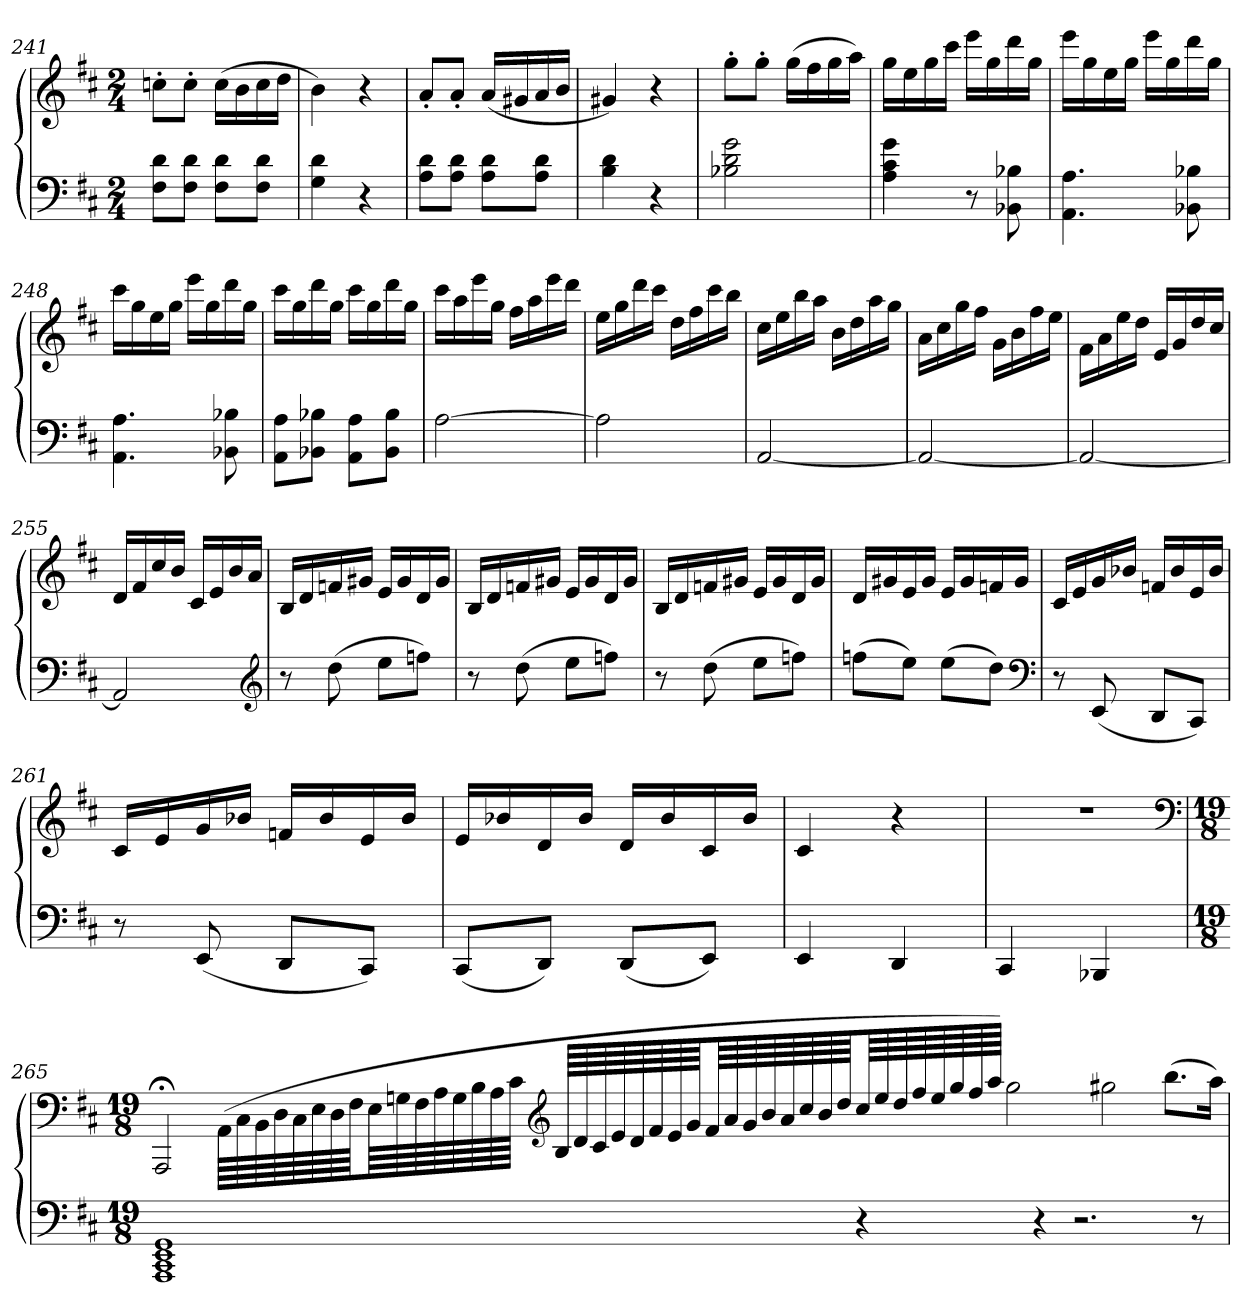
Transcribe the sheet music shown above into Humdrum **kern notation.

**kern	**kern
*part1	*part1
*staff2	*staff1
*clefF4	*clefG2
*k[f#c#]	*k[f#c#]
*M2/4	*M2/4
=241	=241
8F# 8dL	8ccn'L
8F# 8dJ	8cc'J
8F# 8dL	(16ccLL
.	16b
8F# 8dJ	16cc
.	16ddJJ
=242	=242
4G 4d	4b)
4r	4r
=243	=243
8A 8dL	8a'L
8A 8dJ	8a'J
8A 8dL	(16aLL
.	16g#X
8A 8dJ	16a
.	16bJJ
=244	=244
4B 4d	4g#X)
4r	4r
=245	=245
2B-X 2d 2g	8gg'L
.	8gg'J
.	(16ggLL
.	16ff#
.	16gg
.	16aaJJ)
=246	=246
4A 4c# 4g	16ggLL
.	16ee
.	16gg
.	16ccc#JJ
8r	16eeeLL
.	16gg
8BB-X 8B-X	16ddd
.	16ggJJ
=247	=247
4.AA 4.A	16eeeLL
.	16gg
.	16ee
.	16ggJJ
.	16eeeLL
.	16gg
8BB-X 8B-X	16ddd
.	16ggJJ
=248	=248
4.AA 4.A	16ccc#LL
.	16gg
.	16ee
.	16ggJJ
.	16eeeLL
.	16gg
8BB-X 8B-X	16ddd
.	16ggJJ
=249	=249
8AA 8AL	16ccc#LL
.	16gg
8BB-X 8B-XJ	16ddd
.	16ggJJ
8AA 8AL	16ccc#LL
.	16gg
8BB- 8B-J	16ddd
.	16ggJJ
=250	=250
[2A	16ccc#LL
.	16aa
.	16eee
.	16ggJJ
.	16ff#LL
.	16aa
.	16eee
.	16dddJJ
=251	=251
2A]	16eeLL
.	16gg
.	16ddd
.	16ccc#JJ
.	16ddLL
.	16ff#
.	16ccc#
.	16bbJJ
=252	=252
[2AA	16cc#LL
.	16ee
.	16bb
.	16aaJJ
.	16bLL
.	16dd
.	16aa
.	16ggJJ
=253	=253
2AA_	16aLL
.	16cc#
.	16gg
.	16ff#JJ
.	16gLL
.	16b
.	16ff#
.	16eeJJ
=254	=254
2AA_	16f#LL
.	16a
.	16ee
.	16ddJJ
.	16eLL
.	16g
.	16dd
.	16cc#JJ
=255	=255
2AA]	16dLL
.	16f#
.	16cc#
.	16bJJ
.	16c#LL
.	16e
.	16b
.	16aJJ
*clefG2	*
=256	=256
8r	16BLL
.	16d
(8dd	16fn
.	16g#XJJ
8eeL	16eLL
.	16g#
8ffnJ)	16d
.	16g#JJ
=257	=257
8r	16BLL
.	16d
(8dd	16fn
.	16g#XJJ
8eeL	16eLL
.	16g#
8ffnJ)	16d
.	16g#JJ
=258	=258
8r	16BLL
.	16d
(8dd	16fn
.	16g#XJJ
8eeL	16eLL
.	16g#
8ffnJ)	16d
.	16g#JJ
=259	=259
(8ffnL	16dLL
.	16g#X
8eeJ)	16e
.	16g#JJ
(8eeL	16eLL
.	16g#
8ddJ)	16fn
.	16g#JJ
*clefF4	*
=260	=260
8r	16c#LL
.	16e
(8EE	16g
.	16b-XJJ
8DDL	16fnLL
.	16b-
8CC#J)	16e
.	16b-JJ
=261	=261
8r	16c#LL
.	16e
(8EE	16g
.	16b-XJJ
8DDL	16fnLL
.	16b-
8CC#J)	16e
.	16b-JJ
=262	=262
(8CC#L	16eLL
.	16b-X
8DDJ)	16d
.	16b-JJ
(8DDL	16dLL
.	16b-
8EEJ)	16c#
.	16b-JJ
=263	=263
4EE	4c#
4DD	4r
=264	=264
4CC#	2r
4BBB-X	.
*	*clefF4
=265	=265
*M19/8	*M19/8
1AAA 1CC# 1EE 1GG	2AAA;<
.	(64AALLLL
.	64C#
.	64BB
.	64D
.	64C#
.	64E
.	64D
.	64F#JJJ
.	64ELLL
.	64Gn
.	64F#
.	64A
.	64G
.	64B
.	64A
.	64c#JJJJ
*	*clefG2
.	64BLLLL
.	64d
.	64c#
.	64e
.	64d
.	64f#
.	64e
.	64gJJJ
.	64f#LLL
.	64a
.	64g
.	64b
.	64a
.	64cc#
.	64b
.	64ddJJJ
4r	64cc#LLL
.	64ee
.	64dd
.	64ff#
.	64ee
.	64gg
.	64ff#
.	64aaJJJJ)
.	2gg
4r	.
2.r	.
.	2gg#X
.	(8.bbL
8r	.
.	16aaJk)
=	=
*-	*-
